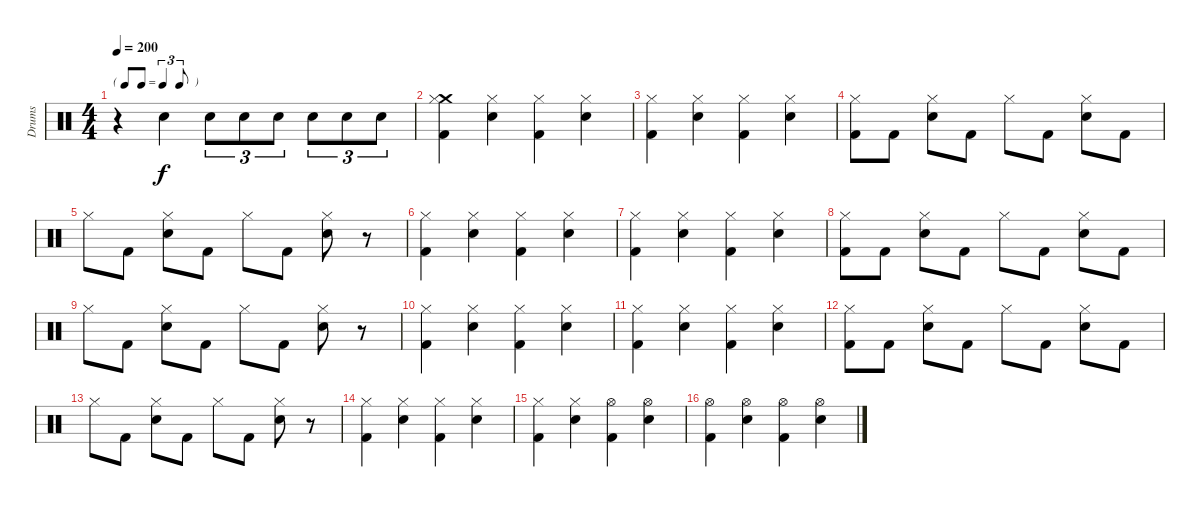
\track ("Drums" "Drums") {instrument percussion}
\staff {score}
\articulation defaults
\ts (4 4)
\tf triplet8th
\tempo 200
\clef neutral
\ks c
r.4{dy f} "Electric Snare (hit)".4 "Electric Snare (hit)".8{tu (3 2)} "Electric Snare (hit)".8{tu (3 2)} "Electric Snare (hit)".8{tu (3 2)} "Electric Snare (hit)".8{tu (3 2)} "Electric Snare (hit)".8{tu (3 2)} "Electric Snare (hit)".8{tu (3 2)} |
("Crash medium (hit)" "Hi-Hat (closed)" "Kick (hit) 2").4 ("Hi-Hat (closed)" "Electric Snare (hit)").4 ("Hi-Hat (closed)" "Kick (hit) 2").4 ("Hi-Hat (closed)" "Electric Snare (hit)").4 |
("Hi-Hat (closed)" "Kick (hit) 2").4 ("Hi-Hat (closed)" "Electric Snare (hit)").4 ("Hi-Hat (closed)" "Kick (hit) 2").4 ("Hi-Hat (closed)" "Electric Snare (hit)").4 |
("Hi-Hat (closed)" "Kick (hit) 2").8 "Kick (hit) 2".8 ("Hi-Hat (closed)" "Electric Snare (hit)").8 "Kick (hit) 2".8 "Hi-Hat (closed)".8 "Kick (hit) 2".8 ("Hi-Hat (closed)" "Electric Snare (hit)").8 "Kick (hit) 2".8 |
"Hi-Hat (closed)".8 "Kick (hit) 2".8 ("Hi-Hat (closed)" "Electric Snare (hit)").8 "Kick (hit) 2".8 "Hi-Hat (closed)".8 "Kick (hit) 2".8 ("Hi-Hat (closed)" "Electric Snare (hit)").8 r.8 |
("Hi-Hat (closed)" "Kick (hit) 2").4 ("Hi-Hat (closed)" "Electric Snare (hit)").4 ("Hi-Hat (closed)" "Kick (hit) 2").4 ("Hi-Hat (closed)" "Electric Snare (hit)").4 |
("Hi-Hat (closed)" "Kick (hit) 2").4 ("Hi-Hat (closed)" "Electric Snare (hit)").4 ("Hi-Hat (closed)" "Kick (hit) 2").4 ("Hi-Hat (closed)" "Electric Snare (hit)").4 |
("Hi-Hat (closed)" "Kick (hit) 2").8 "Kick (hit) 2".8 ("Hi-Hat (closed)" "Electric Snare (hit)").8 "Kick (hit) 2".8 "Hi-Hat (closed)".8 "Kick (hit) 2".8 ("Hi-Hat (closed)" "Electric Snare (hit)").8 "Kick (hit) 2".8 |
"Hi-Hat (closed)".8 "Kick (hit) 2".8 ("Hi-Hat (closed)" "Electric Snare (hit)").8 "Kick (hit) 2".8 "Hi-Hat (closed)".8 "Kick (hit) 2".8 ("Hi-Hat (closed)" "Electric Snare (hit)").8 r.8 |
("Hi-Hat (closed)" "Kick (hit) 2").4 ("Hi-Hat (closed)" "Electric Snare (hit)").4 ("Hi-Hat (closed)" "Kick (hit) 2").4 ("Hi-Hat (closed)" "Electric Snare (hit)").4 |
("Hi-Hat (closed)" "Kick (hit) 2").4 ("Hi-Hat (closed)" "Electric Snare (hit)").4 ("Hi-Hat (closed)" "Kick (hit) 2").4 ("Hi-Hat (closed)" "Electric Snare (hit)").4 |
("Hi-Hat (closed)" "Kick (hit) 2").8 "Kick (hit) 2".8 ("Hi-Hat (closed)" "Electric Snare (hit)").8 "Kick (hit) 2".8 "Hi-Hat (closed)".8 "Kick (hit) 2".8 ("Hi-Hat (closed)" "Electric Snare (hit)").8 "Kick (hit) 2".8 |
"Hi-Hat (closed)".8 "Kick (hit) 2".8 ("Hi-Hat (closed)" "Electric Snare (hit)").8 "Kick (hit) 2".8 "Hi-Hat (closed)".8 "Kick (hit) 2".8 ("Hi-Hat (closed)" "Electric Snare (hit)").8 r.8 |
("Hi-Hat (closed)" "Kick (hit) 2").4 ("Hi-Hat (closed)" "Electric Snare (hit)").4 ("Hi-Hat (closed)" "Kick (hit) 2").4 ("Hi-Hat (closed)" "Electric Snare (hit)").4 |
("Hi-Hat (closed)" "Kick (hit) 2").4 ("Hi-Hat (closed)" "Electric Snare (hit)").4 ("Hi-Hat (open)" "Kick (hit) 2").4 ("Hi-Hat (open)" "Electric Snare (hit)").4 |
("Hi-Hat (open)" "Kick (hit) 2").4 ("Hi-Hat (open)" "Electric Snare (hit)").4 ("Hi-Hat (open)" "Kick (hit) 2").4 ("Hi-Hat (open)" "Electric Snare (hit)").4
